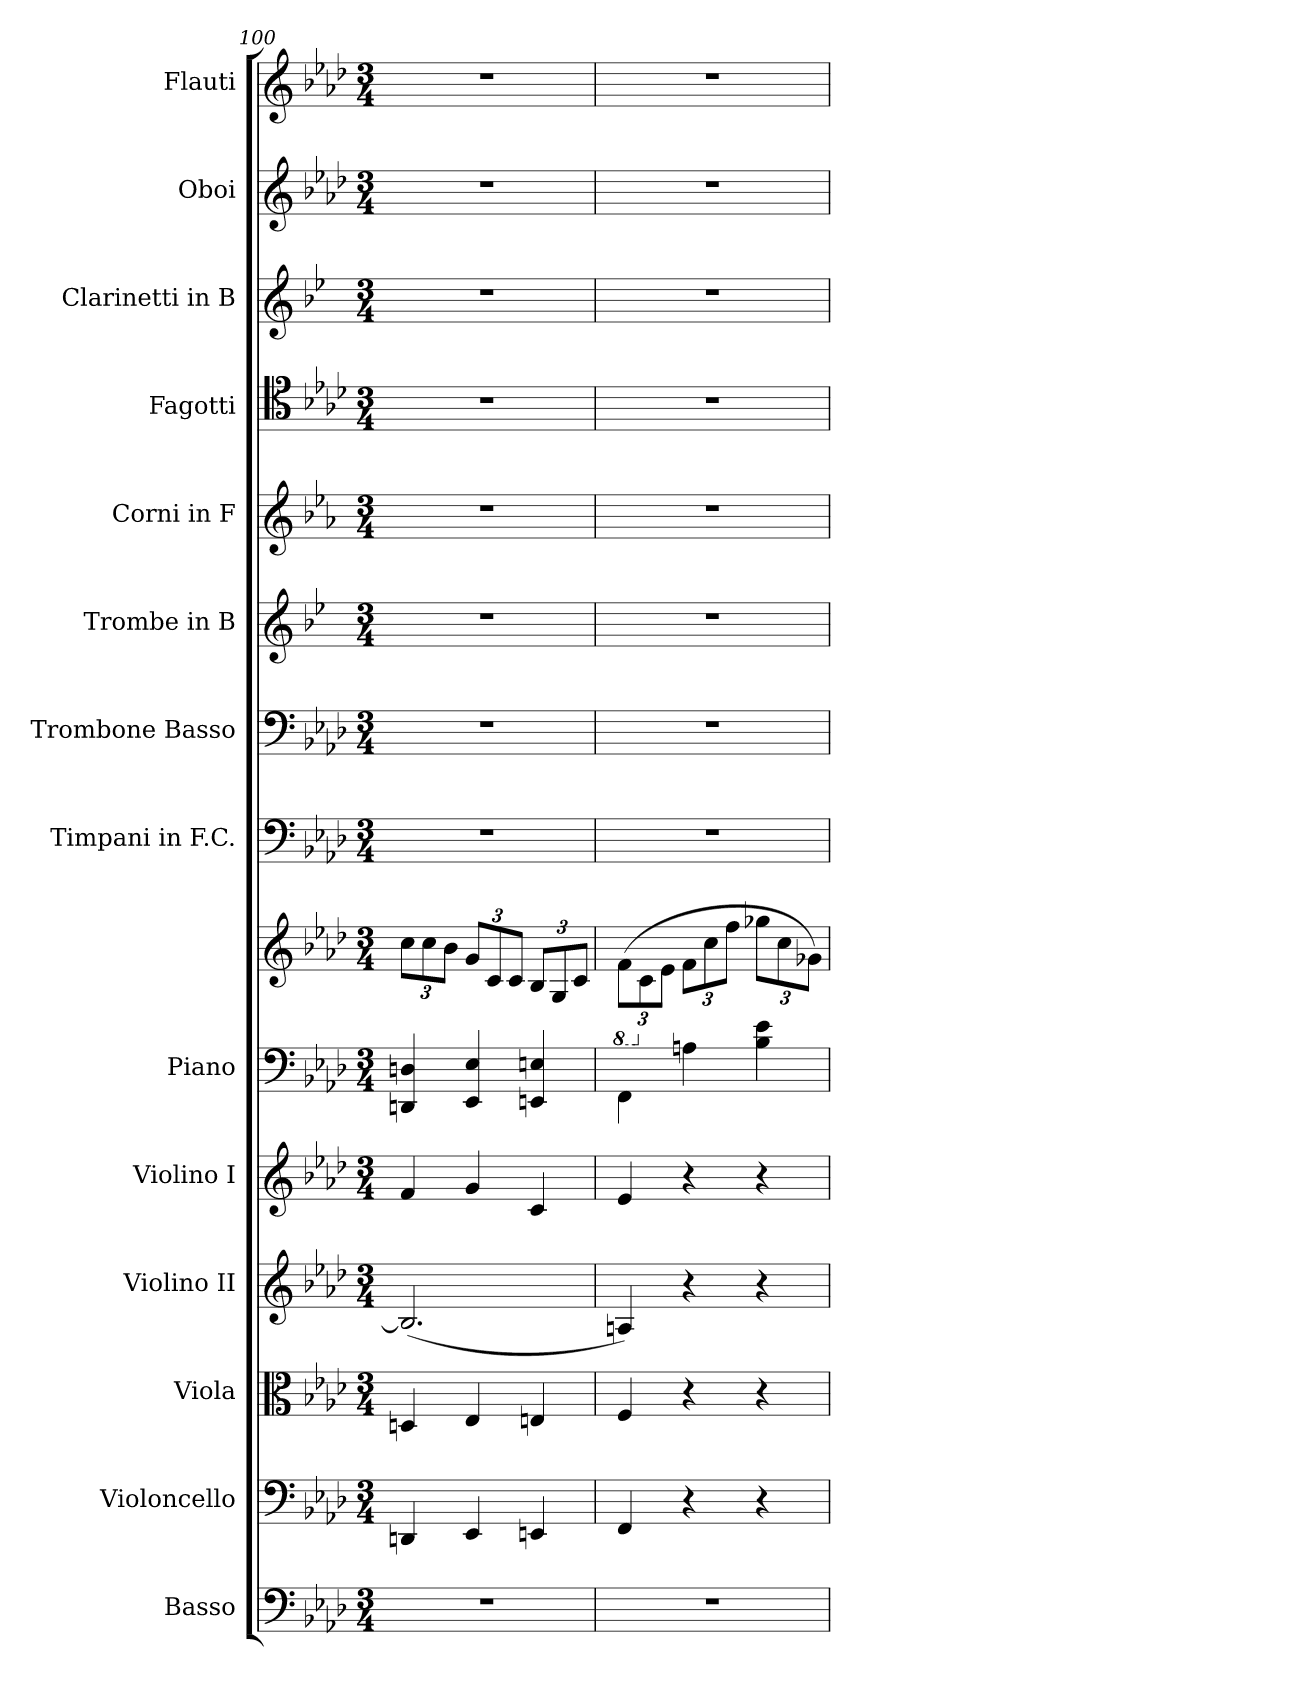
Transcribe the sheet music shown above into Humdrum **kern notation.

**kern	**kern	**kern	**kern	**kern	**kern	**kern	**kern	**kern	**kern	**kern	**kern	**kern	**kern	**kern
*part14	*part13	*part12	*part11	*part10	*part9	*part9	*part8	*part7	*part6	*part5	*part4	*part3	*part2	*part1
*staff15	*staff14	*staff13	*staff12	*staff11	*staff10	*staff9	*staff8	*staff7	*staff6	*staff5	*staff4	*staff3	*staff2	*staff1
*I"Basso	*I"Violoncello	*I"Viola	*I"Violino II	*I"Violino I	*I"Piano	*	*I"Timpani in F.C.	*I"Trombone Basso	*I"Trombe in B	*I"Corni in F	*I"Fagotti	*I"Clarinetti in B	*I"Oboi	*I"Flauti
*	*	*	*	*	*I'Pno.	*	*I'Timp.	*	*	*	*	*	*I'Ob.	*I'Fl.
*clefF4	*clefF4	*clefC3	*clefG2	*clefG2	*clefF4	*clefG2	*clefF4	*clefF4	*clefG2	*clefG2	*clefC4	*clefG2	*clefG2	*clefG2
*ITrd7c12	*	*	*	*	*	*	*	*	*ITrd1c2	*ITrd4c7	*	*ITrd1c2	*	*
*k[b-e-a-d-]	*k[b-e-a-d-]	*k[b-e-a-d-]	*k[b-e-a-d-]	*k[b-e-a-d-]	*k[b-e-a-d-]	*k[b-e-a-d-]	*k[b-e-a-d-]	*k[b-e-a-d-]	*k[b-e-a-d-]	*k[b-e-a-d-]	*k[b-e-a-d-]	*k[b-e-a-d-]	*k[b-e-a-d-]	*k[b-e-a-d-]
*M3/4	*M3/4	*M3/4	*M3/4	*M3/4	*M3/4	*M3/4	*M3/4	*M3/4	*M3/4	*M3/4	*M3/4	*M3/4	*M3/4	*M3/4
*	*	*	*	*	*	*Xbrackettup	*	*	*	*	*	*	*	*
=100	=100	=100	=100	=100	=100	=100	=100	=100	=100	=100	=100	=100	=100	=100
2.r	4DDn/	4Dn/	(<2.B-/]	4f/	4DDn/ 4Dn/	12cc\L	2.r	2.r	2.r	2.r	2.r	2.r	2.r	2.r
.	.	.	.	.	.	12cc\	.	.	.	.	.	.	.	.
.	.	.	.	.	.	12b-\J	.	.	.	.	.	.	.	.
.	4EE-/	4E-/	.	4g/	4EE-/ 4E-/	12g/L	.	.	.	.	.	.	.	.
.	.	.	.	.	.	12c/	.	.	.	.	.	.	.	.
.	.	.	.	.	.	12c/J	.	.	.	.	.	.	.	.
.	4EEn/	4En/	.	4c/	4EEn/ 4En/	12B-/L	.	.	.	.	.	.	.	.
.	.	.	.	.	.	12G/	.	.	.	.	.	.	.	.
.	.	.	.	.	.	12c/J	.	.	.	.	.	.	.	.
=101	=101	=101	=101	=101	=101	=101	=101	=101	=101	=101	=101	=101	=101	=101
*	*	*	*	*	*	*8ba	*	*	*	*	*	*	*	*
2.r	4FF/	4F/	4An/)	4e-/	4FF\	(>12F/L	2.r	2.r	2.r	2.r	2.r	2.r	2.r	2.r
*	*	*	*	*	*	*X8ba	*	*	*	*	*	*	*	*
.	.	.	.	.	.	12c\	.	.	.	.	.	.	.	.
.	.	.	.	.	.	12e-\J	.	.	.	.	.	.	.	.
.	4r	4r	4r	4r	4An\	12f\L	.	.	.	.	.	.	.	.
.	.	.	.	.	.	12cc\	.	.	.	.	.	.	.	.
.	.	.	.	.	.	12ff\J	.	.	.	.	.	.	.	.
.	4r	4r	4r	4r	4B-\ 4e-\	12gg-X\L	.	.	.	.	.	.	.	.
.	.	.	.	.	.	12cc\	.	.	.	.	.	.	.	.
.	.	.	.	.	.	12g-X\J)	.	.	.	.	.	.	.	.
=	=	=	=	=	=	=	=	=	=	=	=	=	=	=
*-	*-	*-	*-	*-	*-	*-	*-	*-	*-	*-	*-	*-	*-	*-
